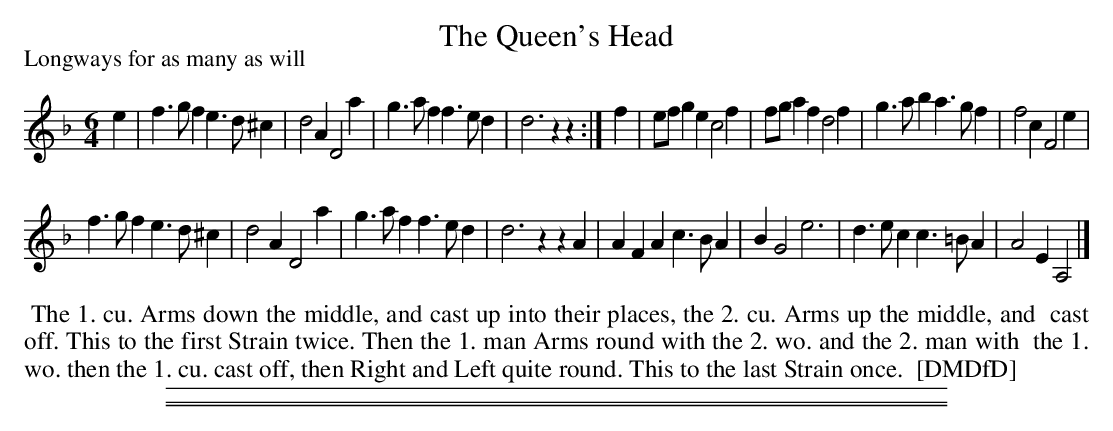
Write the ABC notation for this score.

X:1
T: The Queen's Head
P: Longways for as many as will
M: 6/4
L: 1/4
K: Dm
e |\
f>gf e>d^c | d2A D2a | g>af f>ed | d3 zz :|\
f |\
e/f/ge c2f | f/g/af d2f | g>ab a>gf | f2c F2e |
f>gf e>d^c | d2A D2a | g>af f>ed | d3 zzA |\
AFA c>BA | BG2 e3 | d>ec c>=BA | A2E A,2 |]
